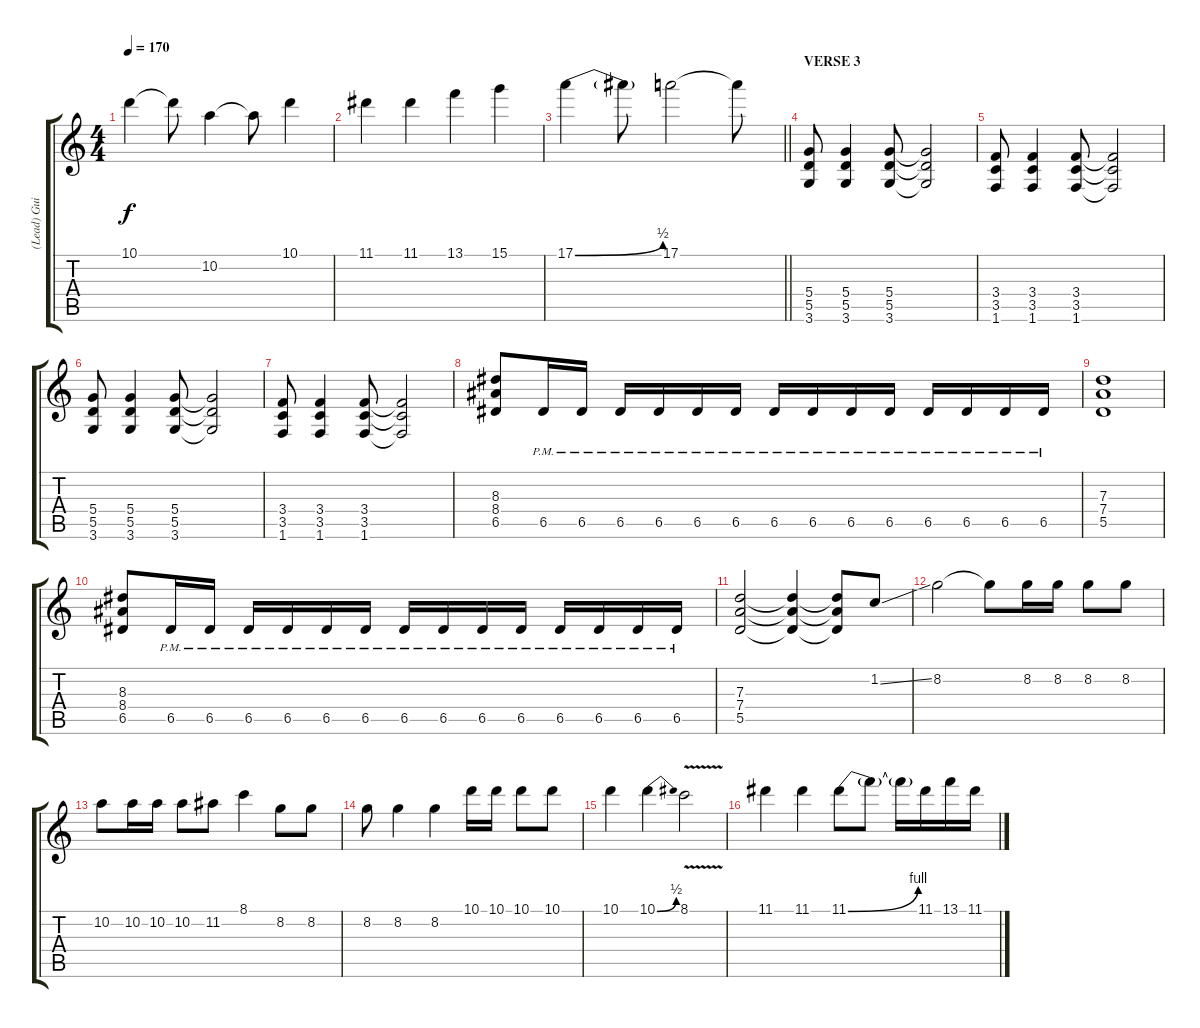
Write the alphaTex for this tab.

\track ("(Lead) Guitar" "(Lead) Gui") {instrument distortionguitar}
\staff {score tabs}
\tuning (E4 B3 G3 D3 A2 E2) {hide}
\ts (4 4)
\tempo 170
\clef g2
\ks c
10.1.4{dy f} 10.1{t}.8 10.2.4 10.2{t}.8 10.1.4 |
11.1.4 11.1.4 13.1.4 15.1.4 |
\barLineRight lightlight
17.1{be (bend 0 0 60 2)}.4 17.1{t}.8 17.1.2 17.1{t}.8 |
\section ("" "VERSE 3")
(5.4 5.5 3.6).8 (5.4 5.5 3.6).4 (5.4 5.5 3.6).8 (5.4{t} 5.5{t} 3.6{t}).2 |
(3.4 3.5 1.6).8 (3.4 3.5 1.6).4 (3.4 3.5 1.6).8 (3.4{t} 3.5{t} 1.6{t}).2 |
(5.4 5.5 3.6).8 (5.4 5.5 3.6).4 (5.4 5.5 3.6).8 (5.4{t} 5.5{t} 3.6{t}).2 |
(3.4 3.5 1.6).8 (3.4 3.5 1.6).4 (3.4 3.5 1.6).8 (3.4{t} 3.5{t} 1.6{t}).2 |
(8.3 8.4 6.5).8 6.5{pm}.16 6.5{pm}.16 6.5{pm}.16 6.5{pm}.16 6.5{pm}.16 6.5{pm}.16 6.5{pm}.16 6.5{pm}.16 6.5{pm}.16 6.5{pm}.16 6.5{pm}.16 6.5{pm}.16 6.5{pm}.16 6.5{pm}.16 |
(7.3 7.4 5.5).1 |
(8.3 8.4 6.5).8 6.5{pm}.16 6.5{pm}.16 6.5{pm}.16 6.5{pm}.16 6.5{pm}.16 6.5{pm}.16 6.5{pm}.16 6.5{pm}.16 6.5{pm}.16 6.5{pm}.16 6.5{pm}.16 6.5{pm}.16 6.5{pm}.16 6.5{pm}.16 |
(7.3 7.4 5.5).2 (7.3{t} 7.4{t} 5.5{t}).4 (7.3{t} 7.4{t} 5.5{t}).8 1.2{ss}.8 |
8.2.2 8.2{t}.8 8.2.16 8.2.16 8.2.8 8.2.8 |
10.2.8 10.2.16 10.2.16 10.2.8 11.2.8 8.1.4 8.2.8 8.2.8 |
8.2.8 8.2.4 8.2.4 10.1.16 10.1.16 10.1.8 10.1.8 |
10.1.4 10.1{be (bend 0 0 60 2)}.4 8.1{v}.2 |
11.1.4 11.1.4 11.1{be (bend 0 0 60 4)}.8 11.1{t}.8 11.1{t}.16 11.1.16 13.1.16 11.1.16
